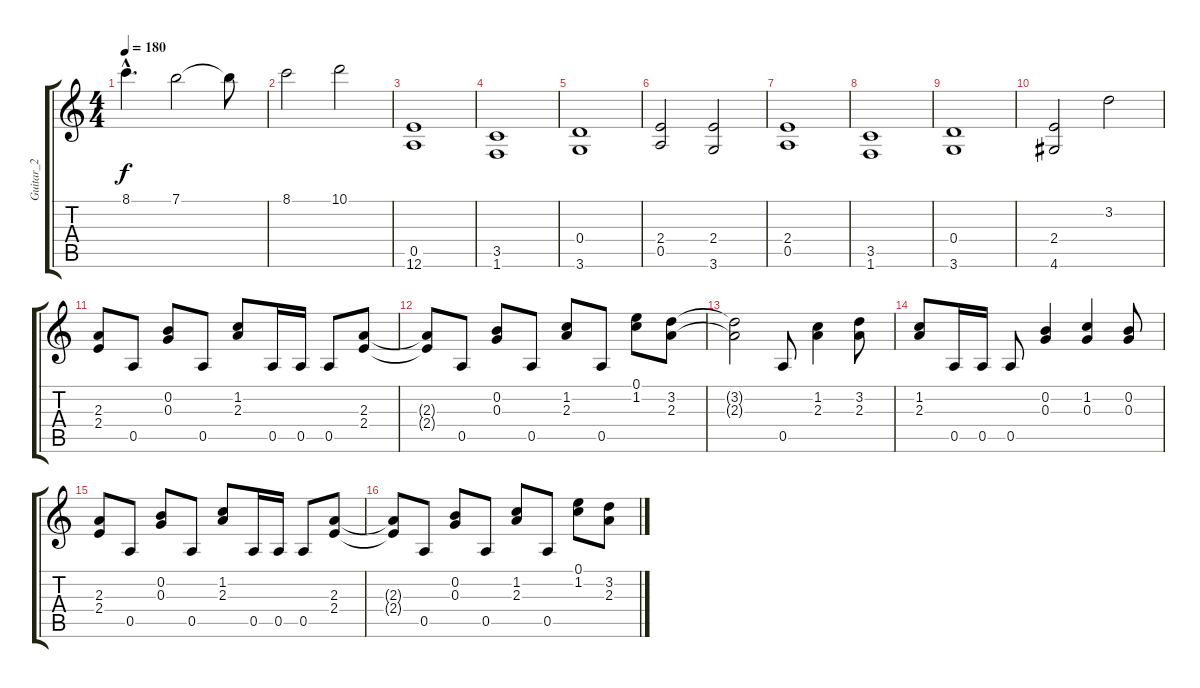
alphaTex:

\track ("Guitar_2" "Guitar_2") {instrument distortionguitar}
\staff {score tabs}
\tuning (E4 B3 G3 D3 A2 E2) {hide}
\ts (4 4)
\tempo 180
\clef g2
\ks c
8.1{hac}.4{d dy f} 7.1.2 7.1{t}.8 |
8.1.2 10.1.2 |
(0.5 12.6).1 |
(3.5 1.6).1 |
(0.4 3.6).1 |
(2.4 0.5).2 (2.4 3.6).2 |
(2.4 0.5).1 |
(3.5 1.6).1 |
(0.4 3.6).1 |
(2.4 4.6).2 3.2.2 |
(2.3 2.4).8 0.5.8 (0.2 0.3).8 0.5.8 (1.2 2.3).8 0.5.16 0.5.16 0.5.8 (2.3 2.4).8 |
(2.3{t} 2.4{t}).8 0.5.8 (0.2 0.3).8 0.5.8 (1.2 2.3).8 0.5.8 (0.1 1.2).8 (3.2 2.3).8 |
(3.2{t} 2.3{t}).2 0.5.8 (1.2 2.3).4 (3.2 2.3).8 |
(1.2 2.3).8 0.5.16 0.5.16 0.5.8 (0.2 0.3).4 (1.2 0.3).4 (0.2 0.3).8 |
(2.3 2.4).8 0.5.8 (0.2 0.3).8 0.5.8 (1.2 2.3).8 0.5.16 0.5.16 0.5.8 (2.3 2.4).8 |
(2.3{t} 2.4{t}).8 0.5.8 (0.2 0.3).8 0.5.8 (1.2 2.3).8 0.5.8 (0.1 1.2).8 (3.2 2.3).8
